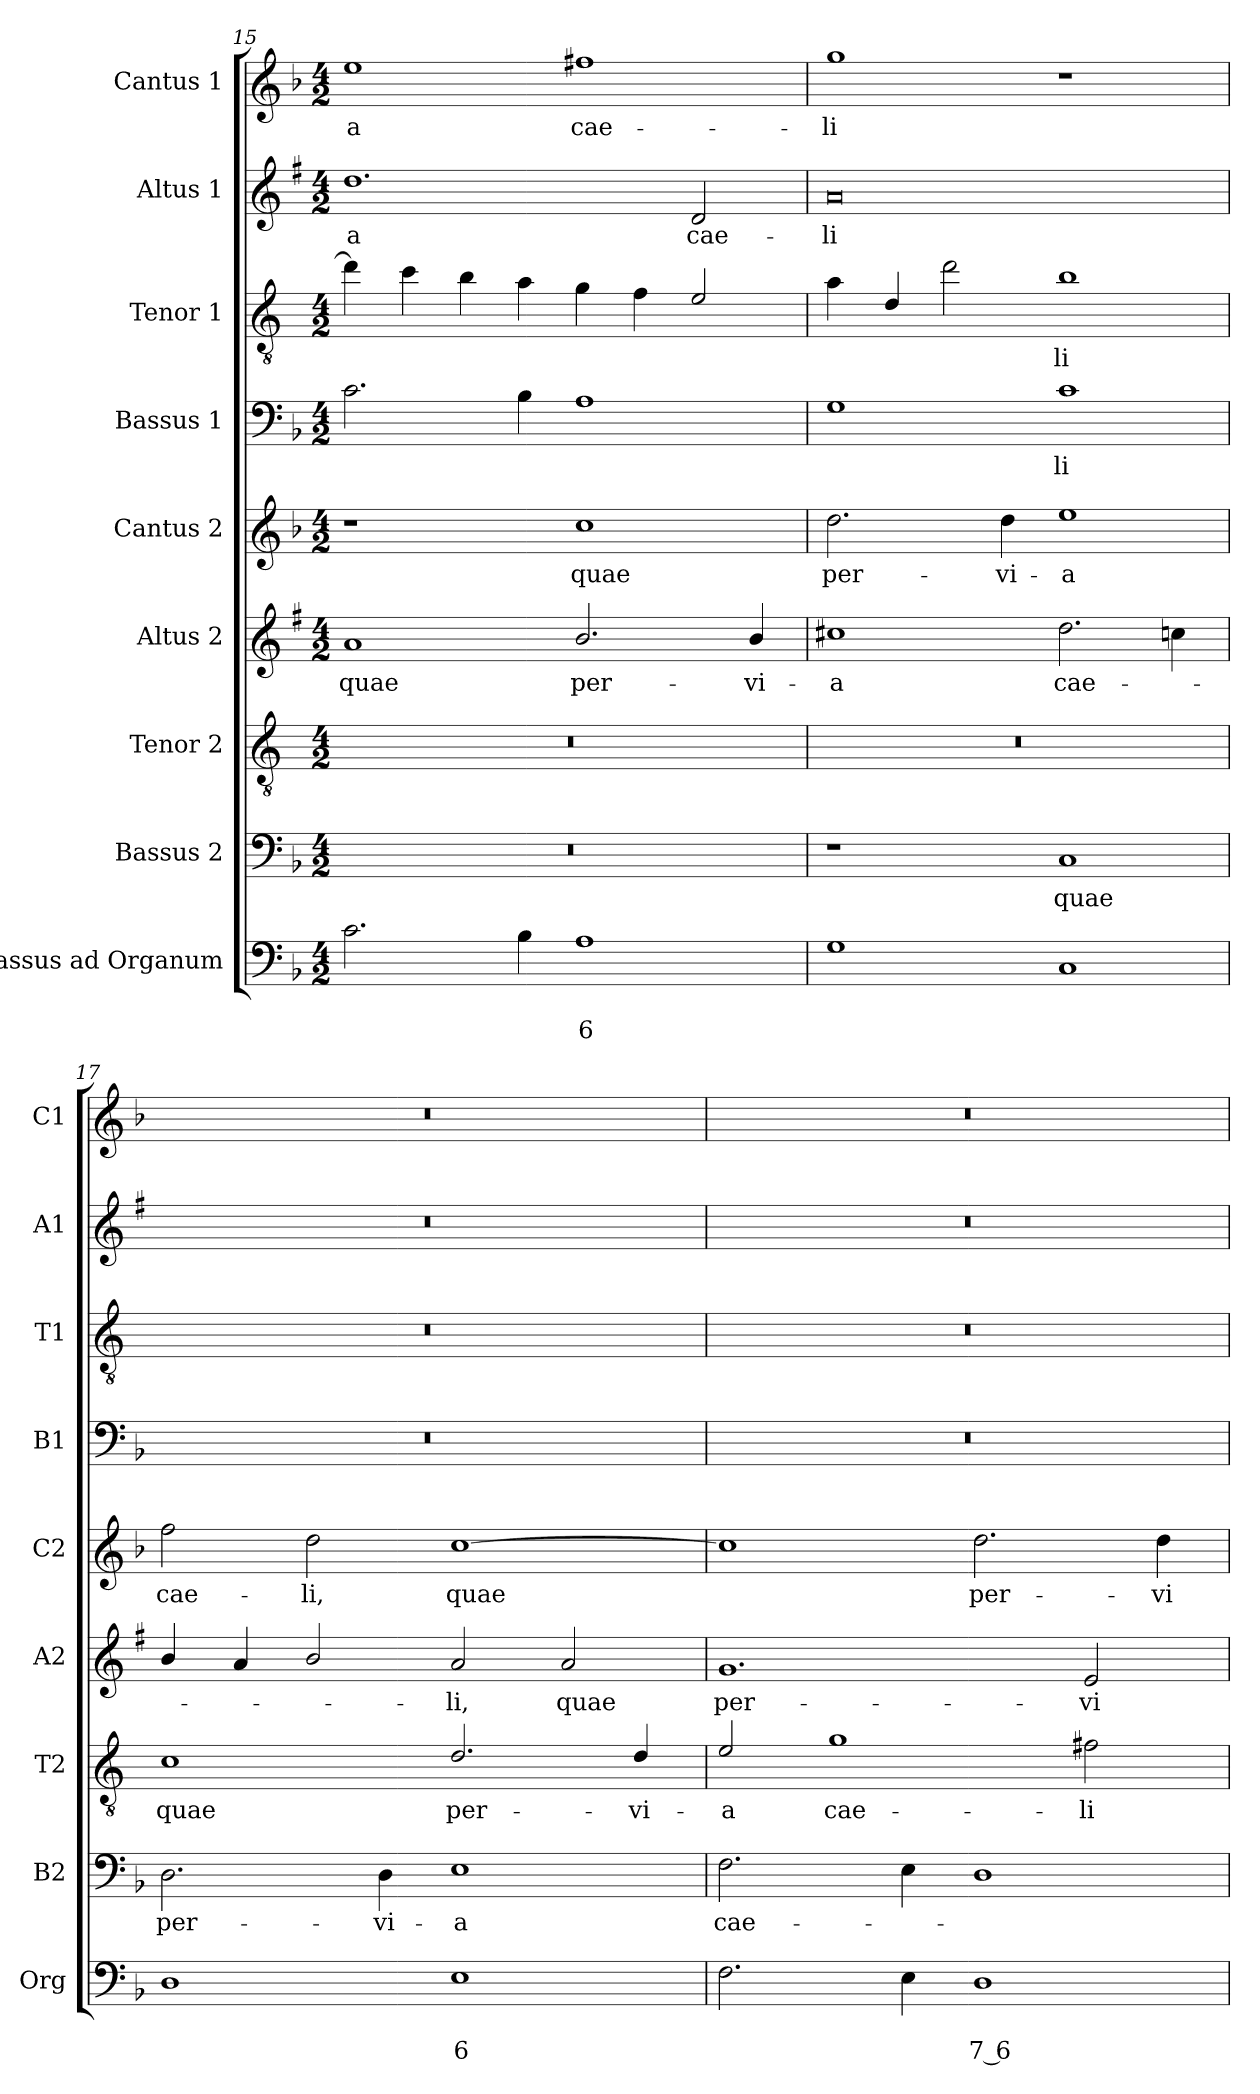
**kern	**text	**text	**kern	**text	**kern	**text	**kern	**text	**kern	**text	**kern	**text	**kern	**text	**kern	**text	**kern	**text
*part9	*part9	*part9	*part8	*part8	*part7	*part7	*part6	*part6	*part5	*part5	*part4	*part4	*part3	*part3	*part2	*part2	*part1	*part1
*staff9	*staff9	*staff9	*staff8	*staff8	*staff7	*staff7	*staff6	*staff6	*staff5	*staff5	*staff4	*staff4	*staff3	*staff3	*staff2	*staff2	*staff1	*staff1
*I"Bassus ad Organum	*	*	*I"Bassus 2	*	*I"Tenor 2	*	*I"Altus 2	*	*I"Cantus 2	*	*I"Bassus 1	*	*I"Tenor 1	*	*I"Altus 1	*	*I"Cantus 1	*
*I'Org	*	*	*I'B2	*	*I'T2	*	*I'A2	*	*I'C2	*	*I'B1	*	*I'T1	*	*I'A1	*	*I'C1	*
*clefF4	*	*	*clefF4	*	*clefGv2	*	*clefG2	*	*clefG2	*	*clefF4	*	*clefGv2	*	*clefG2	*	*clefG2	*
*	*	*	*	*	*ITrd4c7	*	*ITrd1c2	*	*	*	*	*	*ITrd4c7	*	*ITrd1c2	*	*	*
*k[b-]	*	*	*k[b-]	*	*k[b-]	*	*k[b-]	*	*k[b-]	*	*k[b-]	*	*k[b-]	*	*k[b-]	*	*k[b-]	*
*F:	*	*	*F:	*	*F:	*	*F:	*	*F:	*	*F:	*	*F:	*	*F:	*	*F:	*
*M4/2	*	*	*M4/2	*	*M4/2	*	*M4/2	*	*M4/2	*	*M4/2	*	*M4/2	*	*M4/2	*	*M4/2	*
=15	=15	=15	=15	=15	=15	=15	=15	=15	=15	=15	=15	=15	=15	=15	=15	=15	=15	=15
!	!	!	!	!	!	!	!	!LO:LY:b	!	!	!	!	!	!	!	!LO:LY:b	!	!LO:LY:b
2.c\	.	.	0r	.	0r	.	1g	quae	1r	.	2.c\	.	4g\]	.	1.cc	-a	1ee	-a
.	.	.	.	.	.	.	.	.	.	.	.	.	4f\	.	.	.	.	.
.	.	.	.	.	.	.	.	.	.	.	.	.	4e\	.	.	.	.	.
4B-\	.	.	.	.	.	.	.	.	.	.	4B-\	.	4d\	.	.	.	.	.
!	!	!LO:LY:b	!	!	!	!	!	!LO:LY:b	!	!LO:LY:b	!	!	!	!	!	!	!	!LO:LY:b
1A	.	6	.	.	.	.	2.a/	per-	1cc	quae	1A	.	4c\	.	.	.	1ff#X	cae-
.	.	.	.	.	.	.	.	.	.	.	.	.	4B-\	.	.	.	.	.
!	!	!	!	!	!	!	!	!	!	!	!	!	!	!	!	!LO:LY:b	!	!
.	.	.	.	.	.	.	.	.	.	.	.	.	2A/	.	2c/	cae-	.	.
!	!	!	!	!	!	!	!	!LO:LY:b	!	!	!	!	!	!	!	!	!	!
.	.	.	.	.	.	.	4a/	-vi-	.	.	.	.	.	.	.	.	.	.
!!LO:PB:g=z
=16	=16	=16	=16	=16	=16	=16	=16	=16	=16	=16	=16	=16	=16	=16	=16	=16	=16	=16
!	!	!	!	!	!	!	!	!LO:LY:b	!	!LO:LY:b	!	!	!	!	!	!LO:LY:b	!	!LO:LY:b
1G	.	.	1r	.	0r	.	1bn	-a	2.dd\	per-	1G	.	4d\	.	0g	-li	1gg	-li
.	.	.	.	.	.	.	.	.	.	.	.	.	4G/	.	.	.	.	.
.	.	.	.	.	.	.	.	.	.	.	.	.	2g\	.	.	.	.	.
!	!	!	!	!	!	!	!	!	!	!LO:LY:b	!	!	!	!	!	!	!	!
.	.	.	.	.	.	.	.	.	4dd\	-vi-	.	.	.	.	.	.	.	.
!	!	!	!	!LO:LY:b	!	!	!	!LO:LY:b	!	!LO:LY:b	!	!LO:LY:b	!	!LO:LY:b	!	!	!	!
1C	.	.	1C	quae	.	.	2.cc\	cae-	1ee	-a	1c	-li	1e	-li	.	.	1r	.
.	.	.	.	.	.	.	4b-X\	.	.	.	.	.	.	.	.	.	.	.
=17	=17	=17	=17	=17	=17	=17	=17	=17	=17	=17	=17	=17	=17	=17	=17	=17	=17	=17
!	!	!	!	!LO:LY:b	!	!LO:LY:b	!	!	!	!LO:LY:b	!	!	!	!	!	!	!	!
1D	.	.	2.D\	per-	1F	quae	4a/	.	2ff\	cae-	0r	.	0r	.	0r	.	0r	.
.	.	.	.	.	.	.	4g/	.	.	.	.	.	.	.	.	.	.	.
!	!	!	!	!	!	!	!	!	!	!LO:LY:b	!	!	!	!	!	!	!	!
.	.	.	.	.	.	.	2a/	.	2dd\	-li,	.	.	.	.	.	.	.	.
!	!	!	!	!LO:LY:b	!	!	!	!	!	!	!	!	!	!	!	!	!	!
.	.	.	4D\	-vi-	.	.	.	.	.	.	.	.	.	.	.	.	.	.
!	!	!LO:LY:b	!	!LO:LY:b	!	!LO:LY:b	!	!LO:LY:b	!	!LO:LY:b	!	!	!	!	!	!	!	!
1E	.	6	1E	-a	2.G/	per-	2g/	-li,	[1cc	quae	.	.	.	.	.	.	.	.
!	!	!	!	!	!	!	!	!LO:LY:b	!	!	!	!	!	!	!	!	!	!
.	.	.	.	.	.	.	2g/	quae	.	.	.	.	.	.	.	.	.	.
!	!	!	!	!	!	!LO:LY:b	!	!	!	!	!	!	!	!	!	!	!	!
.	.	.	.	.	4G/	-vi-	.	.	.	.	.	.	.	.	.	.	.	.
=18	=18	=18	=18	=18	=18	=18	=18	=18	=18	=18	=18	=18	=18	=18	=18	=18	=18	=18
!	!	!	!	!LO:LY:b	!	!LO:LY:b	!	!LO:LY:b	!	!	!	!	!	!	!	!	!	!
2.F\	.	.	2.F\	cae-	2A/	-a	1.f	per-	1cc]	.	0r	.	0r	.	0r	.	0r	.
!	!	!	!	!	!	!LO:LY:b	!	!	!	!	!	!	!	!	!	!	!	!
.	.	.	.	.	1c	cae-	.	.	.	.	.	.	.	.	.	.	.	.
4E\	.	.	4E\	.	.	.	.	.	.	.	.	.	.	.	.	.	.	.
!	!	!LO:LY:b	!	!	!	!	!	!	!	!LO:LY:b	!	!	!	!	!	!	!	!
1D	.	7 6	1D	.	.	.	.	.	2.dd\	per-	.	.	.	.	.	.	.	.
!	!	!	!	!	!	!LO:LY:b	!	!LO:LY:b	!	!	!	!	!	!	!	!	!	!
.	.	.	.	.	2Bn\	-li	2d/	-vi-	.	.	.	.	.	.	.	.	.	.
!	!	!	!	!	!	!	!	!	!	!LO:LY:b	!	!	!	!	!	!	!	!
.	.	.	.	.	.	.	.	.	4dd\	-vi-	.	.	.	.	.	.	.	.
=	=	=	=	=	=	=	=	=	=	=	=	=	=	=	=	=	=	=
*-	*-	*-	*-	*-	*-	*-	*-	*-	*-	*-	*-	*-	*-	*-	*-	*-	*-	*-
